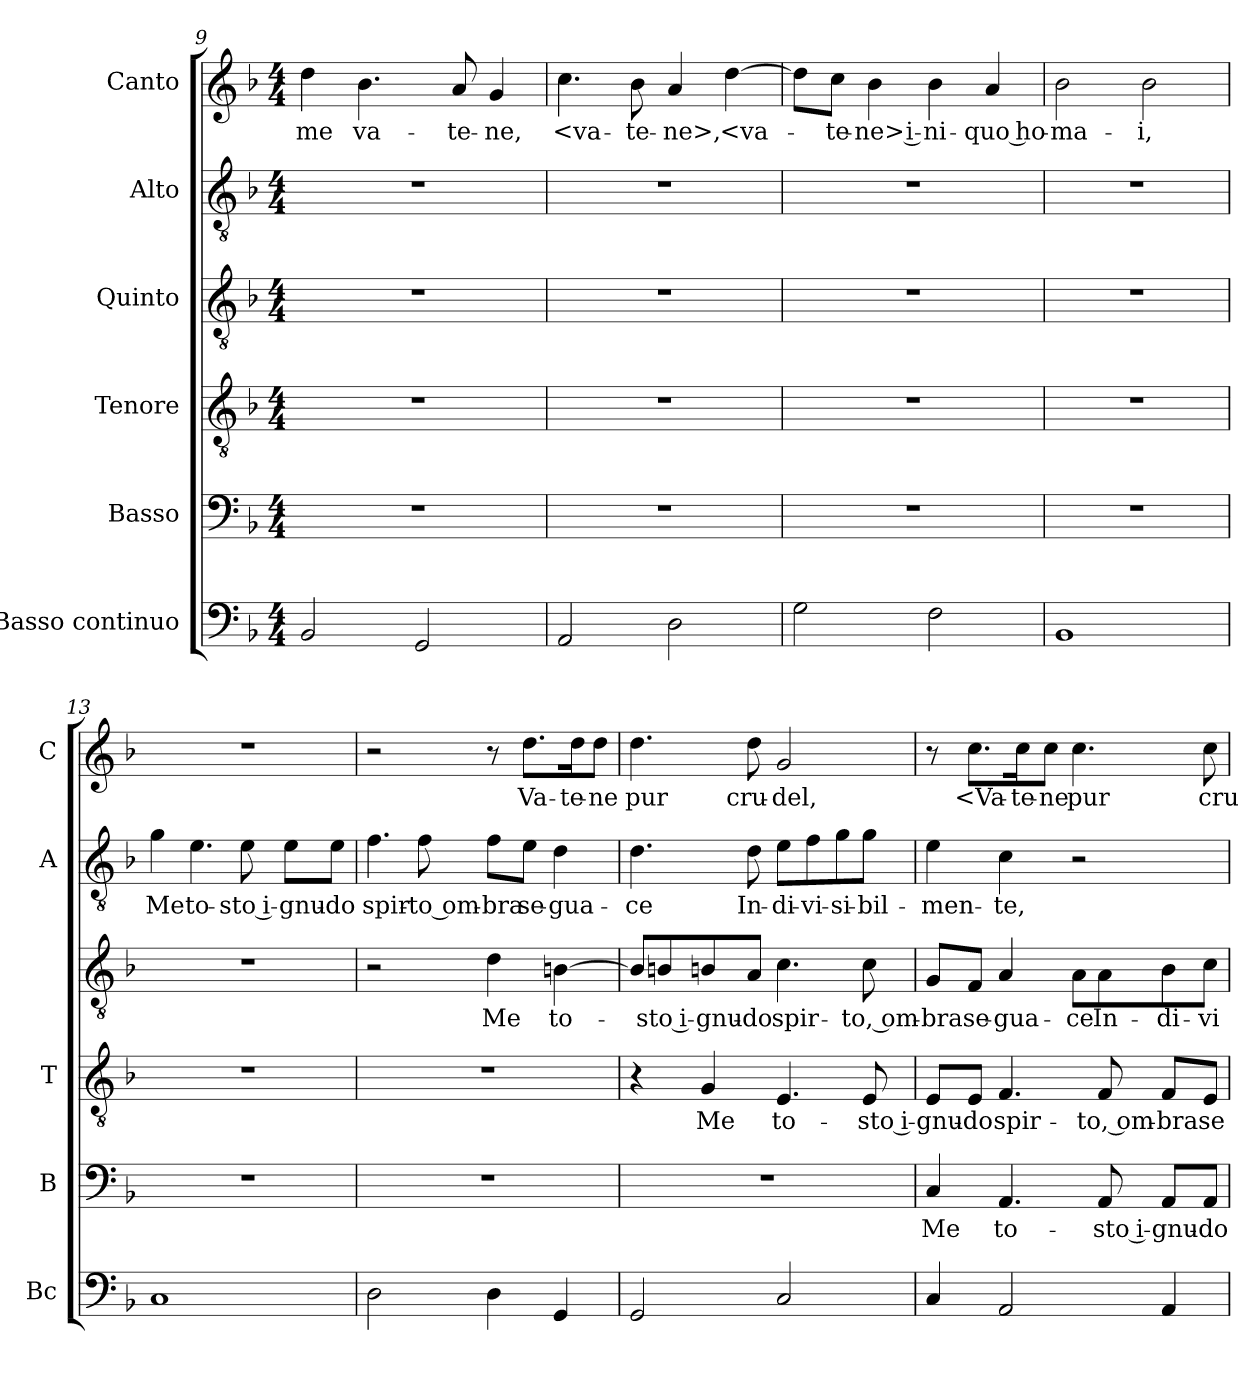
**kern	**kern	**text	**kern	**text	**kern	**text	**kern	**text	**kern	**text
*part6	*part5	*part5	*part4	*part4	*part3	*part3	*part2	*part2	*part1	*part1
*staff6	*staff5	*staff5	*staff4	*staff4	*staff3	*staff3	*staff2	*staff2	*staff1	*staff1
*I"Basso continuo	*I"Basso	*	*I"Tenore	*	*I"Quinto	*	*I"Alto	*	*I"Canto	*
*I'Bc	*I'B	*	*I'T	*	*	*	*I'A	*	*I'C	*
*clefF4	*clefF4	*	*clefGv2	*	*clefGv2	*	*clefGv2	*	*clefG2	*
*k[b-]	*k[b-]	*	*k[b-]	*	*k[b-]	*	*k[b-]	*	*k[b-]	*
*F:	*F:	*	*F:	*	*F:	*	*F:	*	*F:	*
*M4/4	*M4/4	*	*M4/4	*	*M4/4	*	*M4/4	*	*M4/4	*
=9	=9	=9	=9	=9	=9	=9	=9	=9	=9	=9
2BB-	1r	.	1r	.	1r	.	1r	.	4dd	me
.	.	.	.	.	.	.	.	.	4.b-	va-
2GG	.	.	.	.	.	.	.	.	.	.
.	.	.	.	.	.	.	.	.	8a	-te-
.	.	.	.	.	.	.	.	.	4g	-ne,
=10	=10	=10	=10	=10	=10	=10	=10	=10	=10	=10
2AA	1r	.	1r	.	1r	.	1r	.	4.cc	<va-
.	.	.	.	.	.	.	.	.	8b-	-te-
2D	.	.	.	.	.	.	.	.	4a	-ne>,
.	.	.	.	.	.	.	.	.	[4dd	<va-
=11	=11	=11	=11	=11	=11	=11	=11	=11	=11	=11
2G	1r	.	1r	.	1r	.	1r	.	8ddL]	.
.	.	.	.	.	.	.	.	.	8ccJ	-te-
.	.	.	.	.	.	.	.	.	4b-	-ne> i-
2F	.	.	.	.	.	.	.	.	4b-	-ni-
.	.	.	.	.	.	.	.	.	4a	-quo ho-
=12	=12	=12	=12	=12	=12	=12	=12	=12	=12	=12
1BB-	1r	.	1r	.	1r	.	1r	.	2b-	-ma-
.	.	.	.	.	.	.	.	.	2b-	-i,
=13	=13	=13	=13	=13	=13	=13	=13	=13	=13	=13
1C	1r	.	1r	.	1r	.	4g	Me	1r	.
.	.	.	.	.	.	.	4.e	to-	.	.
.	.	.	.	.	.	.	8e	-sto i-	.	.
.	.	.	.	.	.	.	8eL	-gnu-	.	.
.	.	.	.	.	.	.	8eJ	-do	.	.
=14	=14	=14	=14	=14	=14	=14	=14	=14	=14	=14
2D	1r	.	1r	.	2r	.	4.f	spir-	2r	.
.	.	.	.	.	.	.	8f	-to om-	.	.
4D	.	.	.	.	4d	Me	8fL	-bra	8r	.
.	.	.	.	.	.	.	8eJ	se-	8.ddL	Va-
4GG	.	.	.	.	[4Bn	to-	4d	-gua-	.	.
.	.	.	.	.	.	.	.	.	16ddK	-te-
.	.	.	.	.	.	.	.	.	8ddJ	-ne
=15	=15	=15	=15	=15	=15	=15	=15	=15	=15	=15
2GG	1r	.	4r	.	8BL]	.	4.d	-ce	4.dd	pur
.	.	.	.	.	8Bn	-sto i-	.	.	.	.
.	.	.	4G	Me	8Bn	-gnu-	.	.	.	.
.	.	.	.	.	8AJ	-do	8d	In-	8dd	cru-
2C	.	.	4.E	to-	4.c	spir-	8eL	-di-	2g	-del,
.	.	.	.	.	.	.	8f	-vi-	.	.
.	.	.	.	.	.	.	8g	-si-	.	.
.	.	.	8E	-sto i-	8c	-to, om-	8gJ	-bil-	.	.
=16	=16	=16	=16	=16	=16	=16	=16	=16	=16	=16
4C	4C	Me	8EL	-gnu-	8GL	-bra	4e	-men-	8r	.
.	.	.	8EJ	-do	8FJ	se-	.	.	8.ccL	<Va-
2AA	4.AA	to-	4.F	spir-	4A	-gua-	4c	-te,	.	.
.	.	.	.	.	.	.	.	.	16ccK	-te-
.	.	.	.	.	.	.	.	.	8ccJ	-ne
.	.	.	.	.	8AL	-ce	2r	.	4.cc	pur
.	8AA	-sto i-	8F	-to, om-	8A	In-	.	.	.	.
4AA	8AAL	-gnu-	8FL	-bra	8B-	-di-	.	.	.	.
.	8AAJ	-do	8EJ	se-	8cJ	-vi-	.	.	8cc	cru-
=	=	=	=	=	=	=	=	=	=	=
*-	*-	*-	*-	*-	*-	*-	*-	*-	*-	*-
